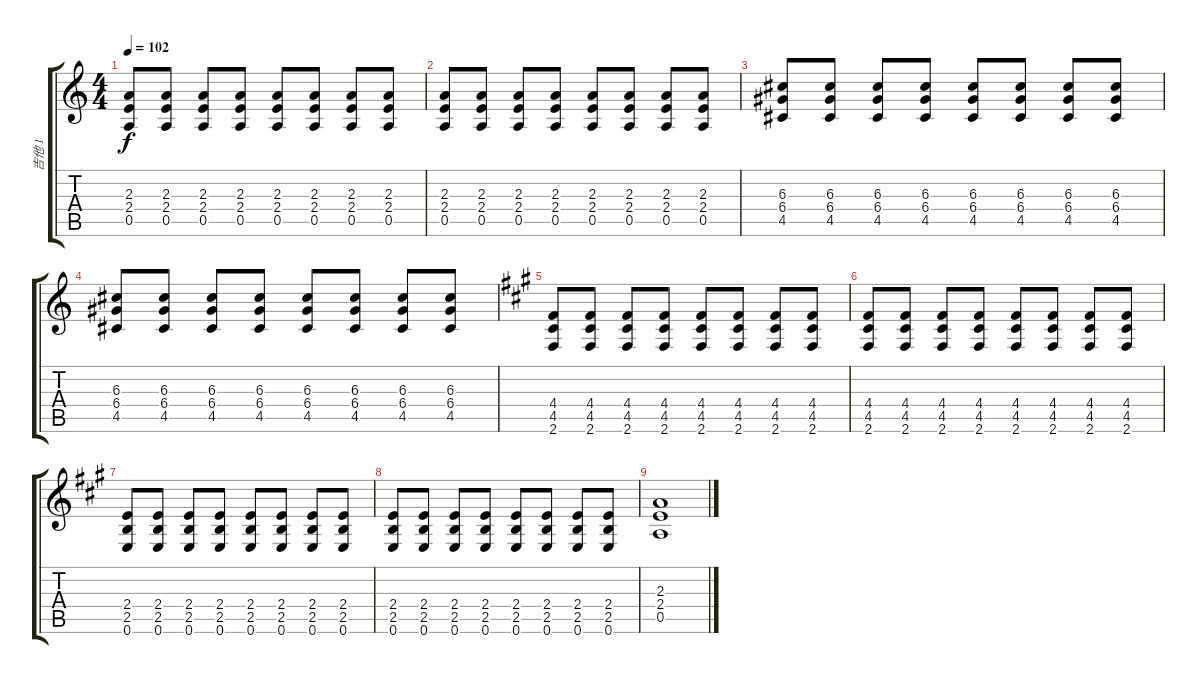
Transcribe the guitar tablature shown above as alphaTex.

\track ("吉他 1" "吉他 1") {instrument overdrivenguitar}
\staff {score tabs}
\tuning (E4 B3 G3 D3 A2 E2) {hide}
\ts (4 4)
\tempo 102
\clef g2
\ks c
(2.3 2.4 0.5).8{dy f} (2.3 2.4 0.5).8 (2.3 2.4 0.5).8 (2.3 2.4 0.5).8 (2.3 2.4 0.5).8 (2.3 2.4 0.5).8 (2.3 2.4 0.5).8 (2.3 2.4 0.5).8 |
(2.3 2.4 0.5).8 (2.3 2.4 0.5).8 (2.3 2.4 0.5).8 (2.3 2.4 0.5).8 (2.3 2.4 0.5).8 (2.3 2.4 0.5).8 (2.3 2.4 0.5).8 (2.3 2.4 0.5).8 |
(6.3 6.4 4.5).8 (6.3 6.4 4.5).8 (6.3 6.4 4.5).8 (6.3 6.4 4.5).8 (6.3 6.4 4.5).8 (6.3 6.4 4.5).8 (6.3 6.4 4.5).8 (6.3 6.4 4.5).8 |
(6.3 6.4 4.5).8 (6.3 6.4 4.5).8 (6.3 6.4 4.5).8 (6.3 6.4 4.5).8 (6.3 6.4 4.5).8 (6.3 6.4 4.5).8 (6.3 6.4 4.5).8 (6.3 6.4 4.5).8 |
\ks a
(4.4 4.5 2.6).8 (4.4 4.5 2.6).8 (4.4 4.5 2.6).8 (4.4 4.5 2.6).8 (4.4 4.5 2.6).8 (4.4 4.5 2.6).8 (4.4 4.5 2.6).8 (4.4 4.5 2.6).8 |
(4.4 4.5 2.6).8 (4.4 4.5 2.6).8 (4.4 4.5 2.6).8 (4.4 4.5 2.6).8 (4.4 4.5 2.6).8 (4.4 4.5 2.6).8 (4.4 4.5 2.6).8 (4.4 4.5 2.6).8 |
(2.4 2.5 0.6).8 (2.4 2.5 0.6).8 (2.4 2.5 0.6).8 (2.4 2.5 0.6).8 (2.4 2.5 0.6).8 (2.4 2.5 0.6).8 (2.4 2.5 0.6).8 (2.4 2.5 0.6).8 |
(2.4 2.5 0.6).8 (2.4 2.5 0.6).8 (2.4 2.5 0.6).8 (2.4 2.5 0.6).8 (2.4 2.5 0.6).8 (2.4 2.5 0.6).8 (2.4 2.5 0.6).8 (2.4 2.5 0.6).8 |
(2.3 2.4 0.5).1
